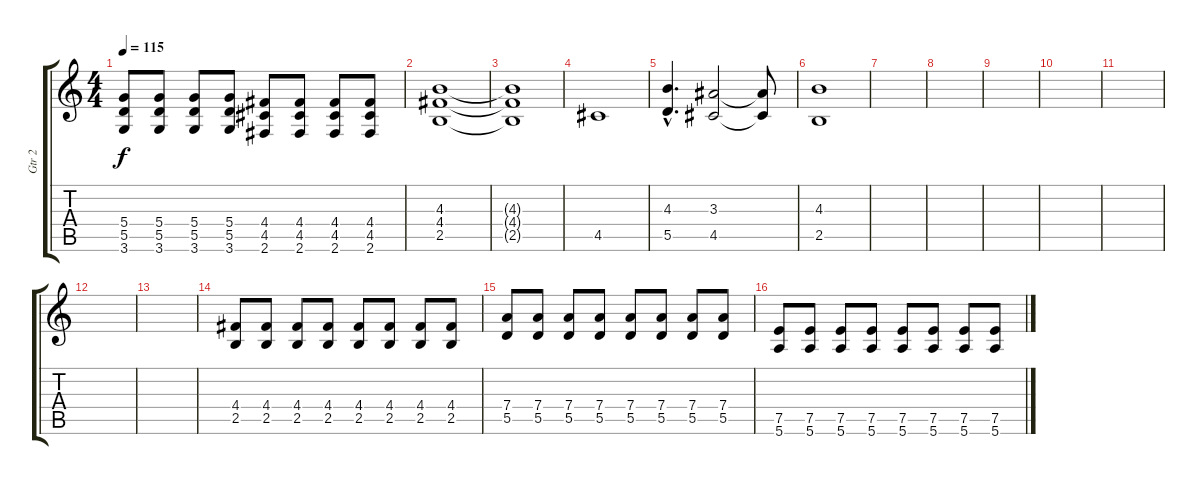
\track ("Gtr 2" "Gtr 2") {instrument distortionguitar}
\staff {score tabs}
\tuning (E4 B3 G3 D3 A2 E2) {hide}
\ts (4 4)
\tempo 115
\clef g2
\ks c
(5.4 5.5 3.6).8{dy f} (5.4 5.5 3.6).8 (5.4 5.5 3.6).8 (5.4 5.5 3.6).8 (4.4 4.5 2.6).8 (4.4 4.5 2.6).8 (4.4 4.5 2.6).8 (4.4 4.5 2.6).8 |
(4.3 4.4 2.5).1{volume 0} |
(4.3{t} 4.4{t} 2.5{t}).1 |
4.5.1{volume 9} |
(4.3{hac} 5.5{hac}).4{d} (3.3 4.5).2 (3.3{t} 4.5{t}).8 |
(4.3 2.5).1{volume 0} |
|
|
|
|
|
|
|
(4.4 2.5).8{volume 13} (4.4 2.5).8 (4.4 2.5).8 (4.4 2.5).8 (4.4 2.5).8 (4.4 2.5).8 (4.4 2.5).8 (4.4 2.5).8 |
(7.4 5.5).8 (7.4 5.5).8 (7.4 5.5).8 (7.4 5.5).8 (7.4 5.5).8 (7.4 5.5).8 (7.4 5.5).8 (7.4 5.5).8 |
(7.5 5.6).8 (7.5 5.6).8 (7.5 5.6).8 (7.5 5.6).8 (7.5 5.6).8 (7.5 5.6).8 (7.5 5.6).8 (7.5 5.6).8
